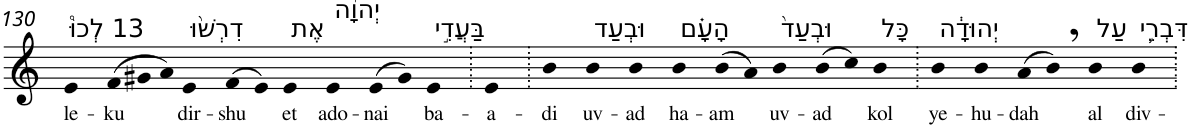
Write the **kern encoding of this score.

**kern	**text
*part1	*part1
*staff1	*staff1
*I"Piano	*
*I'Pno	*
!!LO:PB:g=z
*clefG2	*
*k[]	*
=130	=130
!LO:TX:a:t=13 לְכוּ֩	!
!	!LO:LY:b
4e	le-
*Xtuplet	*
!	!LO:LY:b
(>12f	-ku
12g#X	.
12a)	.
!LO:TX:a:t=דִרְשׁ֨וּ	!
!	!LO:LY:b
4e	dir-
!	!LO:LY:b
(>8f	-shu
8e)	.
!LO:TX:a:t=אֶת	!
!	!LO:LY:b
4e	et
!LO:TX:a:t=יְהוָ֜ה	!
!	!LO:LY:b
4e	ado-
!	!LO:LY:b
(>8e	-nai
8g#)	.
!LO:TX:a:t=בַּעֲדִ֣י	!
!	!LO:LY:b
4e	ba-
=131.	=131.
!	!LO:LY:b
4e	-a-
=132.	=132.
!	!LO:LY:b
4b	-di
!LO:TX:a:t=וּבְעַד	!
!	!LO:LY:b
4b	uv-
!	!LO:LY:b
4b	-ad
!LO:TX:a:t=הָעָ֗ם	!
!	!LO:LY:b
4b	ha-
!	!LO:LY:b
(>8b	-am
8a)	.
!LO:TX:a:t=וּבְעַד֙	!
!	!LO:LY:b
4b	uv-
!	!LO:LY:b
(>8b	-ad
8cc)	.
!LO:TX:a:t=כָּל	!
!	!LO:LY:b
4b	kol
=133.	=133.
!LO:TX:a:t=יְהוּדָ֔ה	!
!	!LO:LY:b
4b	ye-
!	!LO:LY:b
4b	-hu-
!	!LO:LY:b
(>8a	-dah
8b,)	.
!LO:TX:a:t=עַל	!
!	!LO:LY:b
4b	al
!LO:TX:a:t=דִּבְרֵ֛י	!
!	!LO:LY:b
4b	div-
=.	=.
*-	*-
